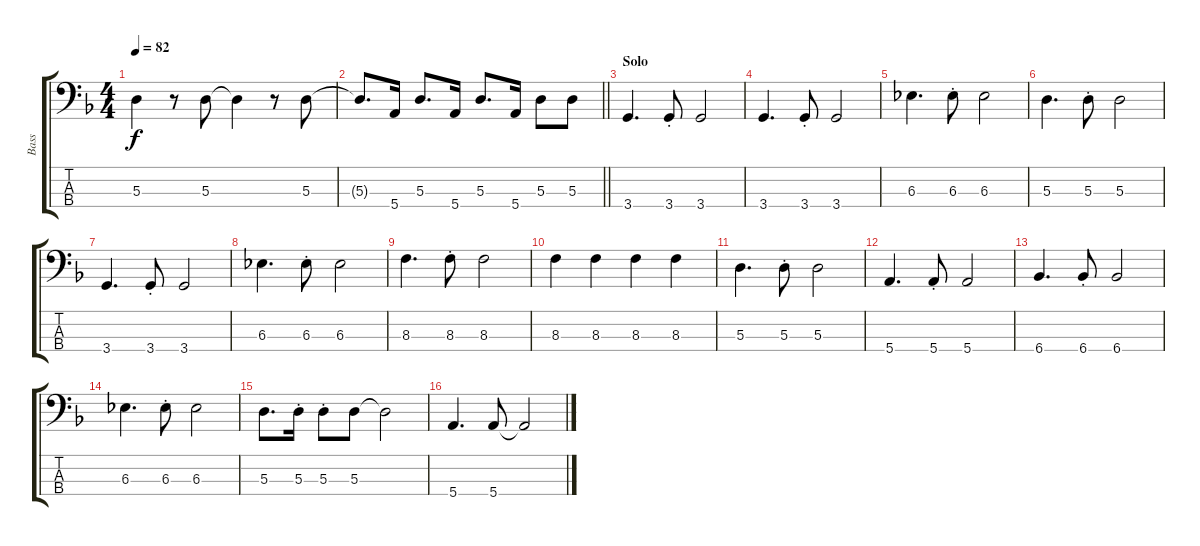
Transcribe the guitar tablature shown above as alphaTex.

\track ("Bass" "Bass") {instrument electricbassfinger}
\staff {score tabs}
\tuning (G2 D2 A1 E1) {hide}
\ts (4 4)
\tempo 82
\clef f4
\ks dminor
5.3.4{dy f} r.8 5.3.8 5.3{t}.4 r.8 5.3.8 |
\barLineRight lightlight
5.3{t}.8{d} 5.4.16 5.3.8{d} 5.4.16 5.3.8{d} 5.4.16 5.3.8 5.3.8 |
\section ("" "Solo")
3.4.4{d} 3.4{st}.8 3.4.2 |
3.4.4{d} 3.4{st}.8 3.4.2 |
6.3.4{d} 6.3{st}.8 6.3.2 |
5.3.4{d} 5.3{st}.8 5.3.2 |
3.4.4{d} 3.4{st}.8 3.4.2 |
6.3.4{d} 6.3{st}.8 6.3.2 |
8.3.4{d} 8.3{st}.8 8.3.2 |
8.3.4 8.3.4 8.3.4 8.3.4 |
5.3.4{d} 5.3{st}.8 5.3.2 |
5.4.4{d} 5.4{st}.8 5.4.2 |
6.4.4{d} 6.4{st}.8 6.4.2 |
6.3.4{d} 6.3{st}.8 6.3.2 |
5.3.8{d} 5.3{st}.16 5.3{st}.8 5.3.8 5.3{t}.2 |
5.4.4{d} 5.4.8 5.4{t}.2
